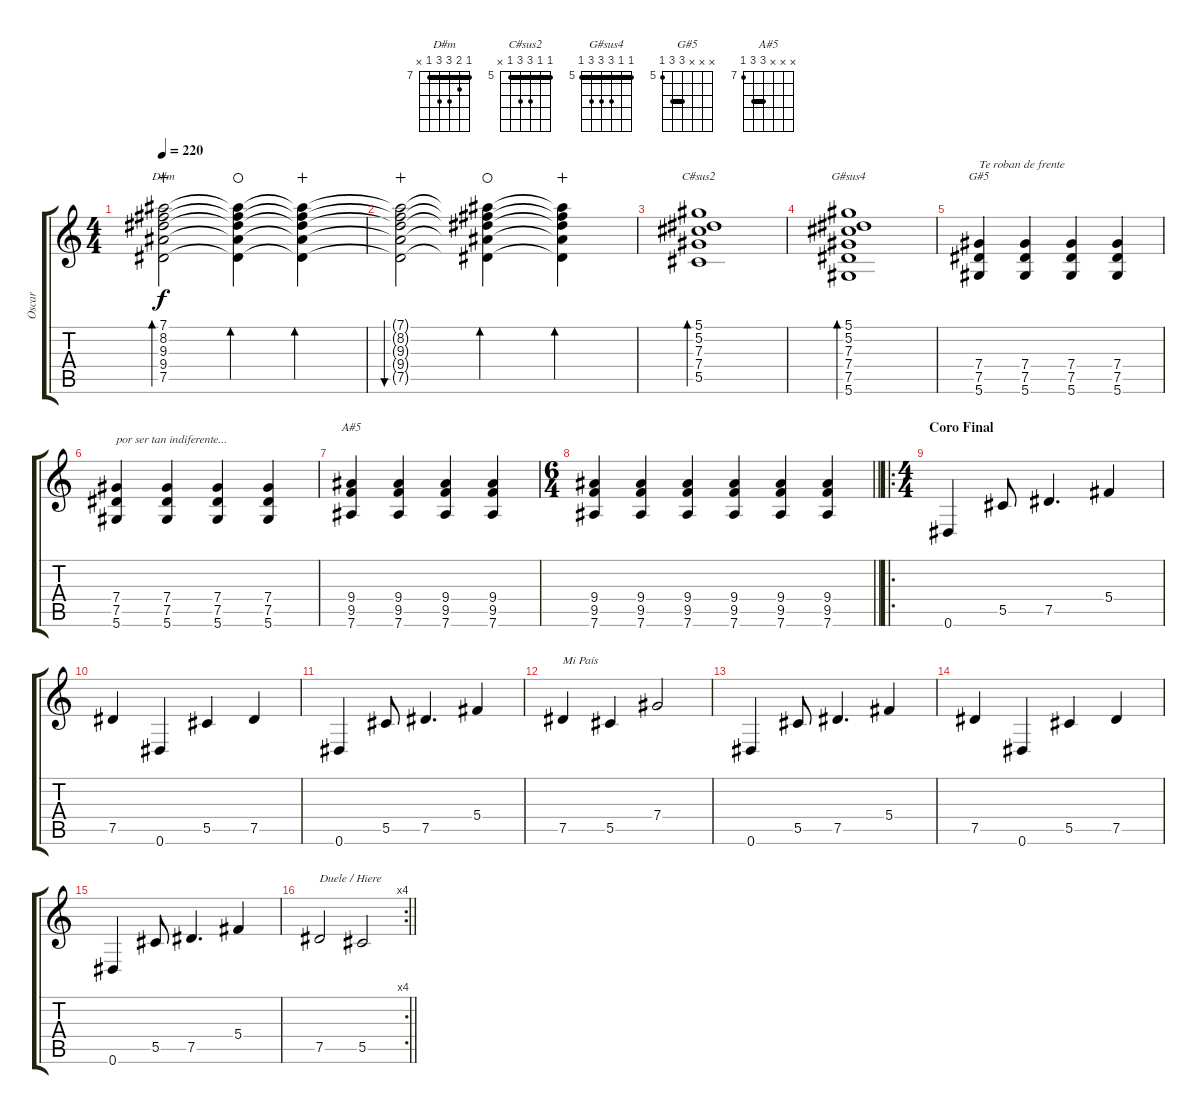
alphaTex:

\track ("Oscar" "Oscar") {instrument acousticguitarsteel}
\staff {score tabs}
\tuning (Eb4 Bb3 Gb3 Db3 Ab2 Eb2) {hide}
\chord ("D#m" 7 8 9 9 7 x) {firstfret 7 barre 7}
\chord ("C#sus2" 5 5 7 7 5 x) {firstfret 5 barre 5}
\chord ("G#sus4" 5 5 7 7 7 5) {firstfret 5 barre 5}
\chord ("G#5" x x x 7 7 5) {firstfret 5 barre 7}
\chord ("A#5" x x x 9 9 7) {firstfret 7 barre 9}
\ts (4 4)
\tempo 220
\clef g2
\ks c
(7.1 8.2 9.3 9.4 7.5).2{bd 240 ch "D#m" dy f wahc} (7.1{t} 8.2{t} 9.3{t} 9.4{t} 7.5{t}).4{bd 240 waho} (7.1{t} 8.2{t} 9.3{t} 9.4{t} 7.5{t}).4{bd 240 wahc} |
(7.1{t} 8.2{t} 9.3{t} 9.4{t} 7.5{t}).2{bu 240 wahc} (7.1{t} 8.2{t} 9.3{t} 9.4{t} 7.5{t}).4{bd 240 waho} (7.1{t} 8.2{t} 9.3{t} 9.4{t} 7.5{t}).4{bd 240 wahc} |
(5.1 5.2 7.3 7.4 5.5).1{bd 240 ch "C#sus2"} |
(5.1 5.2 7.3 7.4 7.5 5.6).1{bd 240 ch "G#sus4"} |
(7.4 7.5 5.6).4{ch "G#5" txt "Te roban de frente "} (7.4 7.5 5.6).4 (7.4 7.5 5.6).4 (7.4 7.5 5.6).4 |
(7.4 7.5 5.6).4{txt "por ser tan indiferente..."} (7.4 7.5 5.6).4 (7.4 7.5 5.6).4 (7.4 7.5 5.6).4 |
(9.4 9.5 7.6).4{ch "A#5"} (9.4 9.5 7.6).4 (9.4 9.5 7.6).4 (9.4 9.5 7.6).4 |
\ts (6 4)
\barLineRight lightlight
(9.4 9.5 7.6).4 (9.4 9.5 7.6).4 (9.4 9.5 7.6).4 (9.4 9.5 7.6).4 (9.4 9.5 7.6).4 (9.4 9.5 7.6).4 |
\ro
\ts (4 4)
\section ("" "Coro Final")
0.6.4 5.5.8 7.5.4{d} 5.4.4 |
7.5.4 0.6.4 5.5.4 7.5.4 |
0.6.4 5.5.8 7.5.4{d} 5.4.4 |
7.5.4{txt "Mi País"} 5.5.4 7.4.2 |
0.6.4 5.5.8 7.5.4{d} 5.4.4 |
7.5.4 0.6.4 5.5.4 7.5.4 |
0.6.4 5.5.8 7.5.4{d} 5.4.4 |
\rc 4
\barLineRight lightlight
7.5.2{txt "Duele / Hiere"} 5.5.2
